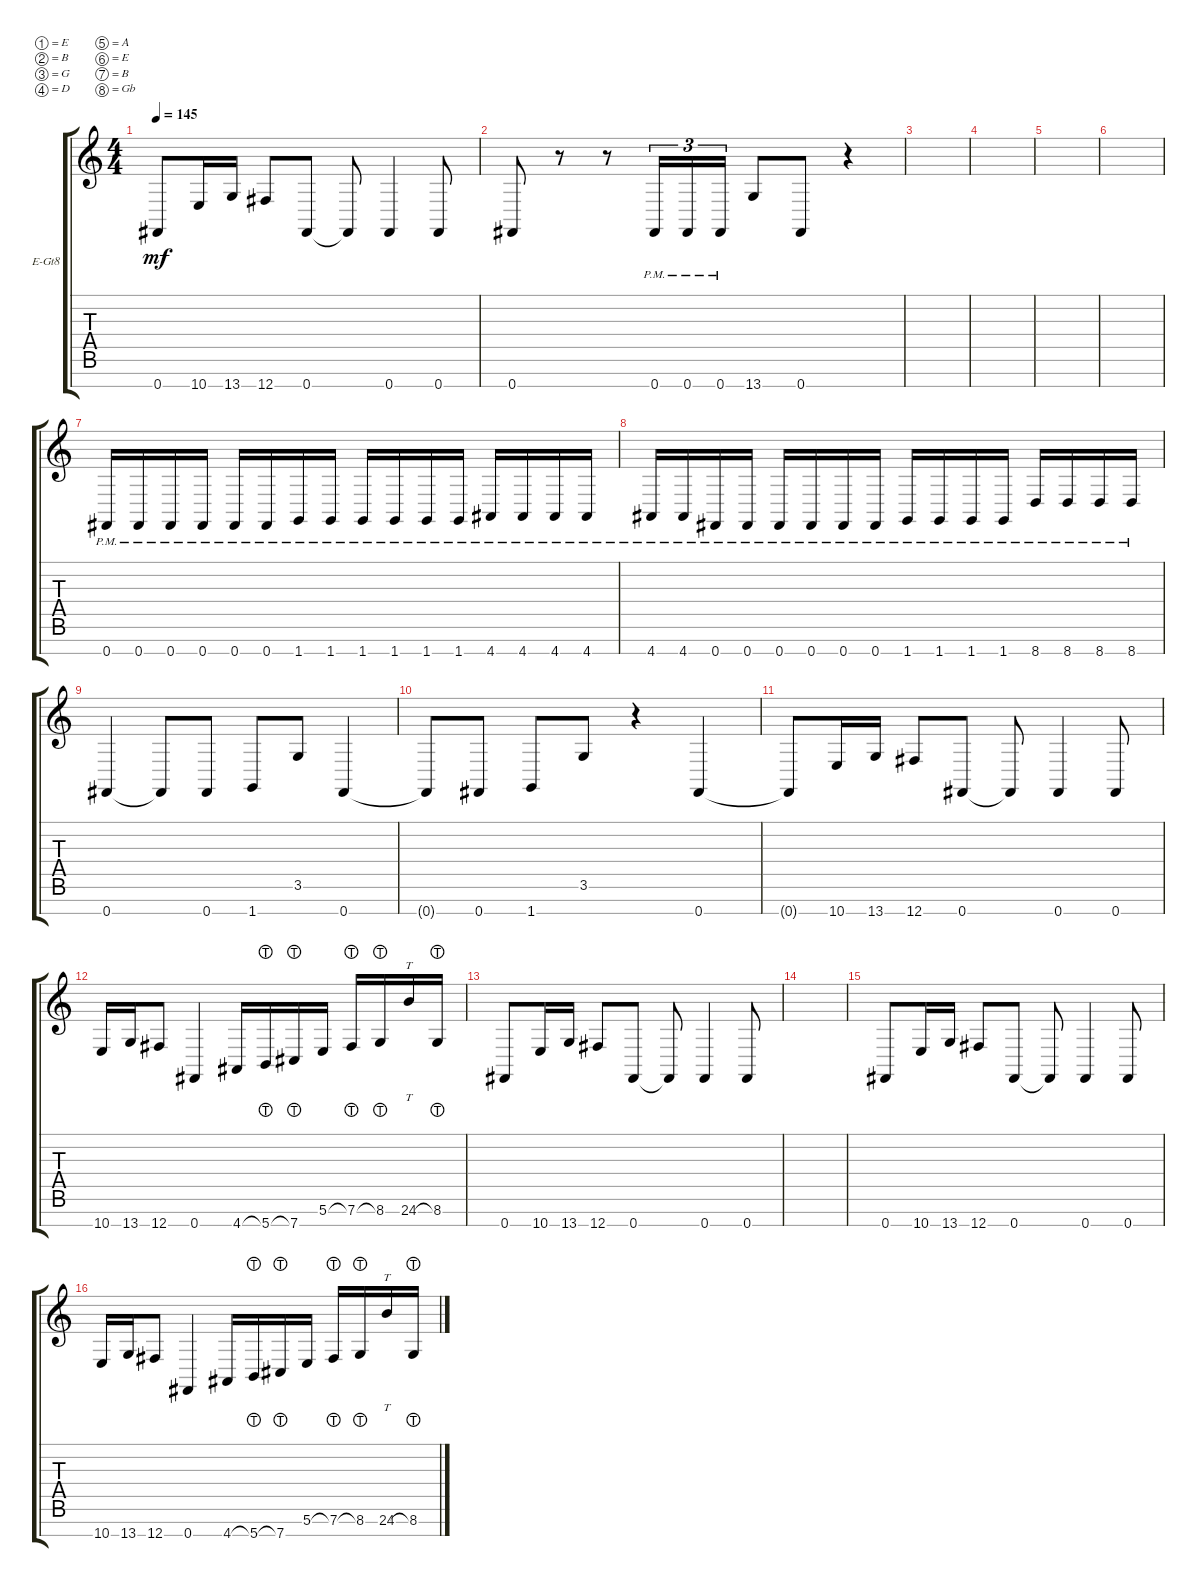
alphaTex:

\bracketExtendMode groupsimilarinstruments
\firstSystemTrackNameOrientation horizontal
\otherSystemsTrackNameOrientation horizontal
\track ("Electric Guitar" "E-Gt8") {instrument distortionguitar}
\staff {score tabs}
\tuning (E4 B3 G3 D3 A2 E2 B1 Gb1)
\ts (4 4)
\tempo 145
\clef g2
\scale
0.333333
\ks c
0.8.8{dy mf} 10.8.16 13.8.16 12.8.8 0.8.8 0.8{t}.8 0.8.4 0.8.8 |
\scale
0.333333 0.8.8 r.8 r.8 0.8{pm}.16{tu (3 2)} 0.8{pm}.16{tu (3 2)} 0.8{pm}.16{tu (3 2)} 13.8.8 0.8.8 r.4 |
\scale
0.333333 |
\scale
0.333333 |
\scale
0.333333 |
\scale
0.333333 |
\scale
0.333333 0.8{pm}.16 0.8{pm}.16 0.8{pm}.16 0.8{pm}.16 0.8{pm}.16 0.8{pm}.16 1.8{pm}.16 1.8{pm}.16 1.8{pm}.16 1.8{pm}.16 1.8{pm}.16 1.8{pm}.16 4.8{pm}.16 4.8{pm}.16 4.8{pm}.16 4.8{pm}.16 |
\scale
0.333333 4.8{pm}.16 4.8{pm}.16 0.8{pm}.16 0.8{pm}.16 0.8{pm}.16 0.8{pm}.16 0.8{pm}.16 0.8{pm}.16 1.8{pm}.16 1.8{pm}.16 1.8{pm}.16 1.8{pm}.16 8.8{pm}.16 8.8{pm}.16 8.8{pm}.16 8.8{pm}.16 |
\scale
0.333333 0.8.4 0.8{t}.8 0.8.8 1.8.8 3.6.8 0.8.4 |
\scale
0.333333 0.8{t}.8 0.8.8 1.8.8 3.6.8 r.4 0.8.4 |
\scale
0.333333 0.8{t}.8 10.8.16 13.8.16 12.8.8 0.8.8 0.8{t}.8 0.8.4 0.8.8 |
\scale
0.333333 10.8.16 13.8.16 12.8.8 0.8.4 4.8.16 5.8{lht}.16 7.8{lht}.16 5.7.16 7.7{lht}.16 8.7{lht}.16 24.7.16{tt} 8.7{lht}.16 |
\scale
0.333333 0.8.8 10.8.16 13.8.16 12.8.8 0.8.8 0.8{t}.8 0.8.4 0.8.8 |
\scale
0.333333 |
\scale
0.333333 0.8.8 10.8.16 13.8.16 12.8.8 0.8.8 0.8{t}.8 0.8.4 0.8.8 |
\scale
0.333333 10.8.16 13.8.16 12.8.8 0.8.4 4.8.16 5.8{lht}.16 7.8{lht}.16 5.7.16 7.7{lht}.16 8.7{lht}.16 24.7.16{tt} 8.7{lht}.16
